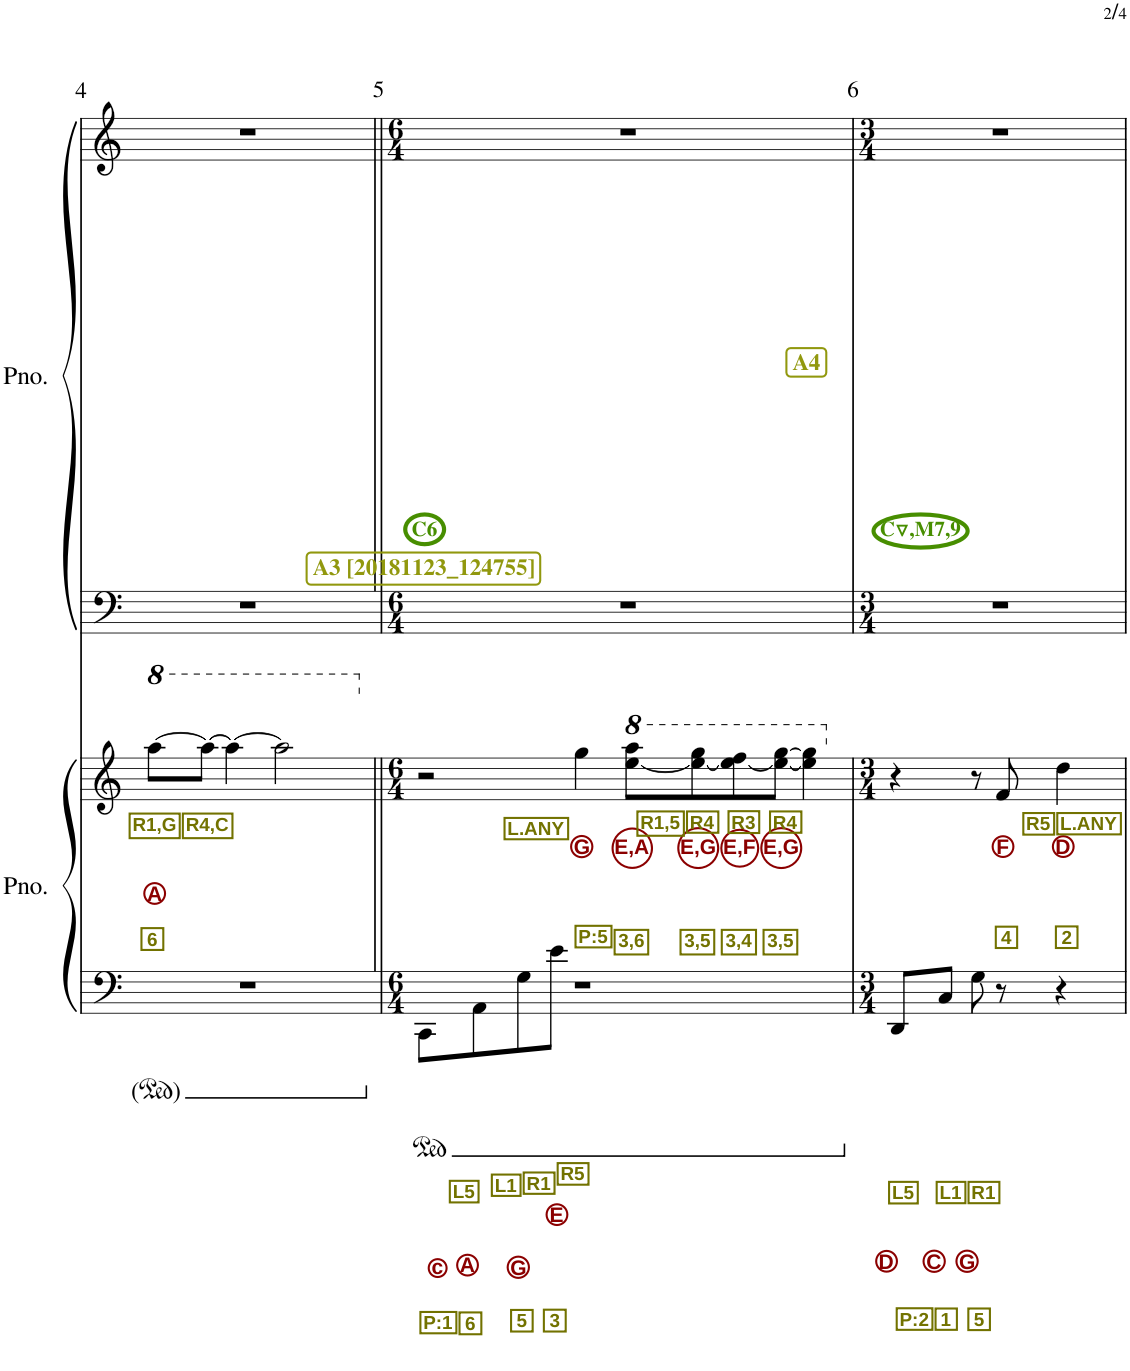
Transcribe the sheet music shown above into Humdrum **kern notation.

**kern	**text	**text	**text	**kern	**text	**text	**text	**kern	**kern
*part2	*part2	*part2	*part2	*part2	*part2	*part2	*part2	*part1	*part1
*staff4	*staff4	*staff4	*staff4	*staff3	*staff3	*staff3	*staff3	*staff2	*staff1
*I"ピアノ	*	*	*	*	*	*	*	*I"ピアノ	*
!!LO:PB:g=z
*clefF4	*	*	*	*clefG2	*	*	*	*clefF4	*clefG2
*k[]	*	*	*	*k[]	*	*	*	*k[]	*k[]
*M4/4	*	*	*	*M4/4	*	*	*	*M4/4	*M4/4
*	*	*	*	*8va	*	*	*	*	*
=4	=4	=4	=4	=4	=4	=4	=4	=4	=4
!	!	!	!	!	!LO:LY:b:color=#727200	!LO:LY:b:color=#8B0000	!LO:LY:b:color=#727200	!	!
1r	.	.	.	[8aaa\L	R1,G	A	6	1r	1r
!	!	!	!	!	!LO:LY:b:color=#727200	!	!	!	!
.	.	.	.	8aaa\J_	R4,C	.	.	.	.
.	.	.	.	4aaa\_	.	.	.	.	.
.	.	.	.	2aaa\]	.	.	.	.	.
!!LO:REH:place=s1:b:B:cj:color=#91980E:fs=11:t=A3 [20181123_124755]
=5||	=5||	=5||	=5||	=5||	=5||	=5||	=5||	=5||	=5||
*M6/4	*	*	*	*M6/4	*	*	*	*M6/4	*M6/4
!	!LO:LY:b:color=#727200	!LO:LY:b:color=#8B0000	!LO:LY:b:color=#727200	!	!	!	!	!	!
*	*	*	*	*X8va	*	*	*	*	*
!	!	!	!	!	!	!	!	!	!LO:TX:b:B:color=#478E00:t=C6
8CC\L	L5	c	P:1	2r	.	.	.	1.r	1.r
!	!LO:LY:b:color=#727200	!LO:LY:b:color=#8B0000	!LO:LY:b:color=#727200	!	!	!	!	!	!
8AA\	L1	A	6	.	.	.	.	.	.
!	!LO:LY:b:color=#727200	!LO:LY:b:color=#8B0000	!LO:LY:b:color=#727200	!	!	!	!	!	!
8G\	R1	G	5	.	.	.	.	.	.
!	!LO:LY:b:color=#727200	!LO:LY:b:color=#8B0000	!LO:LY:b:color=#727200	!	!	!	!	!	!
8e\J	R5	E	3	.	.	.	.	.	.
!	!	!	!	!	!LO:LY:b:color=#727200	!LO:LY:b:color=#8B0000	!LO:LY:b:color=#727200	!	!
1r	.	.	.	4gg\	L.ANY	G	P:5	.	.
*	*	*	*	*8va	*	*	*	*	*
!	!	!	!	!	!LO:LY:b:color=#727200	!LO:LY:b:color=#8B0000	!LO:LY:b:color=#727200	!	!
.	.	.	.	[8eee\ 8aaa\L	R1,5	E,A	3,6	.	.
!	!	!	!	!	!LO:LY:b:color=#727200	!LO:LY:b:color=#8B0000	!LO:LY:b:color=#727200	!	!
.	.	.	.	8eee\_ 8ggg\	R4	E,G	3,5	.	.
!	!	!	!	!	!LO:LY:b:color=#727200	!LO:LY:b:color=#8B0000	!LO:LY:b:color=#727200	!	!
.	.	.	.	8eee\_ 8fff\	R3	E,F	3,4	.	.
!	!	!	!	!	!LO:LY:b:color=#727200	!LO:LY:b:color=#8B0000	!LO:LY:b:color=#727200	!	!
.	.	.	.	8eee\_ [8ggg\J	R4	E,G	3,5	.	.
.	.	.	.	4eee\] 4ggg\]	.	.	.	.	.
!!LO:REH:place=s1:b:B:cj:color=#91980E:fs=11:t=A4
=6	=6	=6	=6	=6	=6	=6	=6	=6	=6
*M3/4	*	*	*	*M3/4	*	*	*	*M3/4	*M3/4
!	!LO:LY:b:color=#727200	!LO:LY:b:color=#8B0000	!LO:LY:b:color=#727200	!	!	!	!	!	!
*	*	*	*	*X8va	*	*	*	*	*
!	!	!	!	!	!	!	!	!	!LO:TX:b:B:color=#478E00:t=C▽,M7,9
8DD/L	L5	D	P:2	4r	.	.	.	2.r	2.r
!	!LO:LY:b:color=#727200	!LO:LY:b:color=#8B0000	!LO:LY:b:color=#727200	!	!	!	!	!	!
8C/J	L1	C	1	.	.	.	.	.	.
!	!LO:LY:b:color=#727200	!LO:LY:b:color=#8B0000	!LO:LY:b:color=#727200	!	!	!	!	!	!
8G\	R1	G	5	8r	.	.	.	.	.
!	!	!	!	!	!LO:LY:b:color=#727200	!LO:LY:b:color=#8B0000	!LO:LY:b:color=#727200	!	!
8r	.	.	.	8f/	R5	F	4	.	.
!	!	!	!	!	!LO:LY:b:color=#727200	!LO:LY:b:color=#8B0000	!LO:LY:b:color=#727200	!	!
4r	.	.	.	4dd\	L.ANY	D	2	.	.
=	=	=	=	=	=	=	=	=	=
*-	*-	*-	*-	*-	*-	*-	*-	*-	*-
